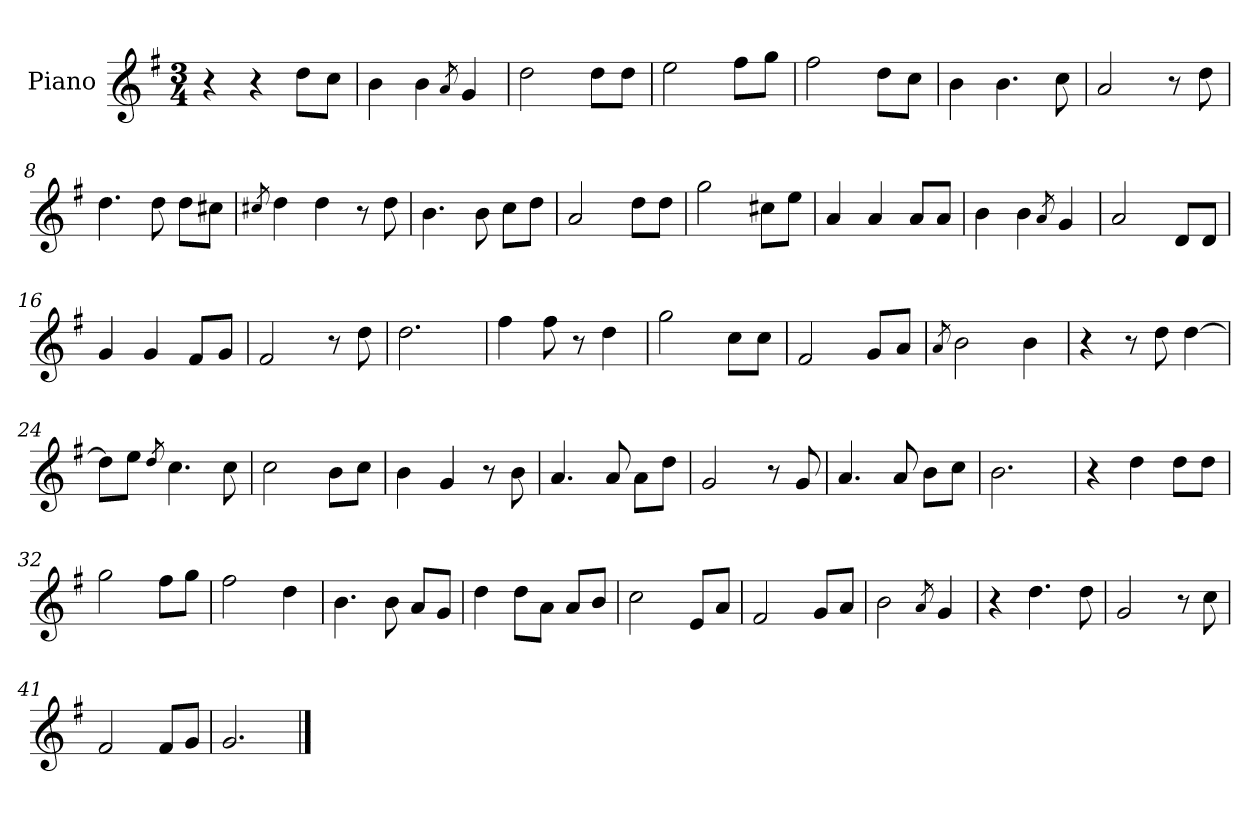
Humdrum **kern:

**kern
*part1
*staff1
*I"Piano
*I'Pno.
*clefG2
*k[f#]
*M3/4
=1
4r
4r
8dd\L
8cc\J
=2
4b\
4b\
8qa/
4g/
=3
2dd\
8dd\L
8dd\J
=4
2ee\
8ff#\L
8gg\J
=5
2ff#\
8dd\L
8cc\J
=6
4b\
4.b\
8cc\
=7
2a/
8r
8dd\
=8
4.dd\
8dd\
8dd\L
8cc#X\J
!!LO:LB:g=z
=9
8qcc#X/
4dd\
4dd\
8r
8dd\
=10
4.b\
8b\
8cc\L
8dd\J
=11
2a/
8dd\L
8dd\J
=12
2gg\
8cc#X\L
8ee\J
=13
4a/
4a/
8a/L
8a/J
=14
4b\
4b\
8qa/
4g/
=15
2a/
8d/L
8d/J
=16
4g/
4g/
8f#/L
8g/J
!!LO:LB:g=z
=17
2f#/
8r
8dd\
=18
2.dd\
=19
4ff#\
8ff#\
8r
4dd\
=20
2gg\
8cc\L
8cc\J
=21
2f#/
8g/L
8a/J
=22
8qa/
2b\
4b\
=23
4r
8r
8dd\
[4dd\
=24
8dd\L]
8ee\J
8qdd/
4.cc\
8cc\
=25
2cc\
8b\L
8cc\J
!!LO:LB:g=z
=26
4b\
4g/
8r
8b\
=27
4.a/
8a/
8a\L
8dd\J
=28
2g/
8r
8g/
=29
4.a/
8a/
8b\L
8cc\J
=30
2.b\
=31
4r
4dd\
8dd\L
8dd\J
=32
2gg\
8ff#\L
8gg\J
=33
2ff#\
4dd\
!!LO:LB:g=z
=34
4.b\
8b\
8a/L
8g/J
=35
4dd\
8dd\L
8a\J
8a/L
8b/J
=36
2cc\
8e/L
8a/J
=37
2f#/
8g/L
8a/J
=38
2b\
8qa/
4g/
=39
4r
4.dd\
8dd\
=40
2g/
8r
8cc\
=41
2f#/
8f#/L
8g/J
=42
2.g/
==
*-
